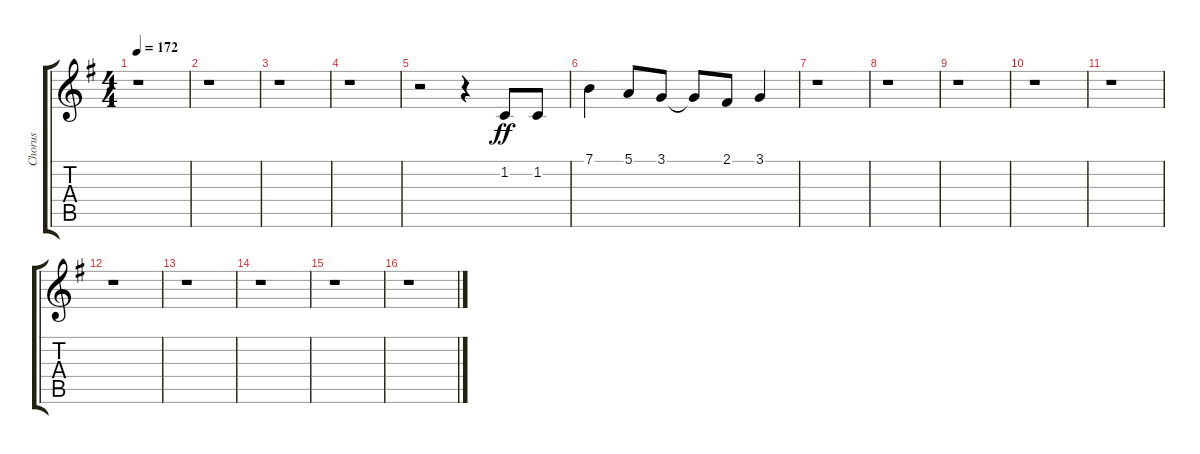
\track ("Chorus" "Chorus") {instrument voiceoohs}
\staff {score tabs}
\tuning (E4 B3 G3 D3 A2 E2) {hide}
\ts (4 4)
\tempo 172
\clef g2
\ks g
r.1{dy ff} |
r.1 |
r.1 |
r.1 |
r.2 r.4 1.2.8 1.2.8 |
7.1.4 5.1.8 3.1.8 3.1{t}.8 2.1.8 3.1.4 |
r.1 |
r.1 |
r.1 |
r.1 |
r.1 |
r.1 |
r.1 |
r.1 |
r.1 |
r.1
